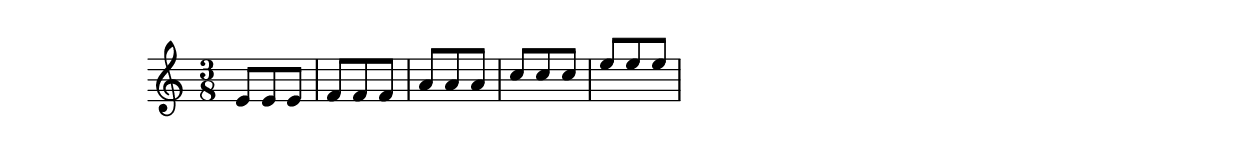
\version "1.7.6"
\header {

texidoc = "Upstem notes before a barline are printed with some extra
space. This is an optical correction similar to juxtaposed stems.
"

}

sd = \property Voice.Stem \set #'direction = #-1
su = \property Voice.Stem \set #'direction = #1
\score { \notes\relative e'
{

%\property Staff.StaffSpacing \override #'stem-spacing-correction = #0.5
%\property Staff.NoteSpacing \override #'stem-spacing-correction = #0.5

\time 3/8
\su
e8 e e
f f f
a a a
c c c
e e e
}
\paper { linewidth = -1. }
}
%% new-chords-done %%
